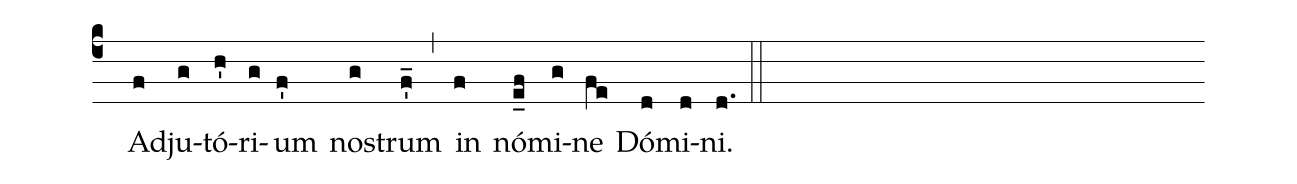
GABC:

%%
(c4) () Ad(f)ju(g)tó(h')ri(g)um(f') nost(g)rum(f_') (,) in(f) nó(e_0f)mi(g)ne(fe) Dó(d)mi(d)ni.(d.) (::)
